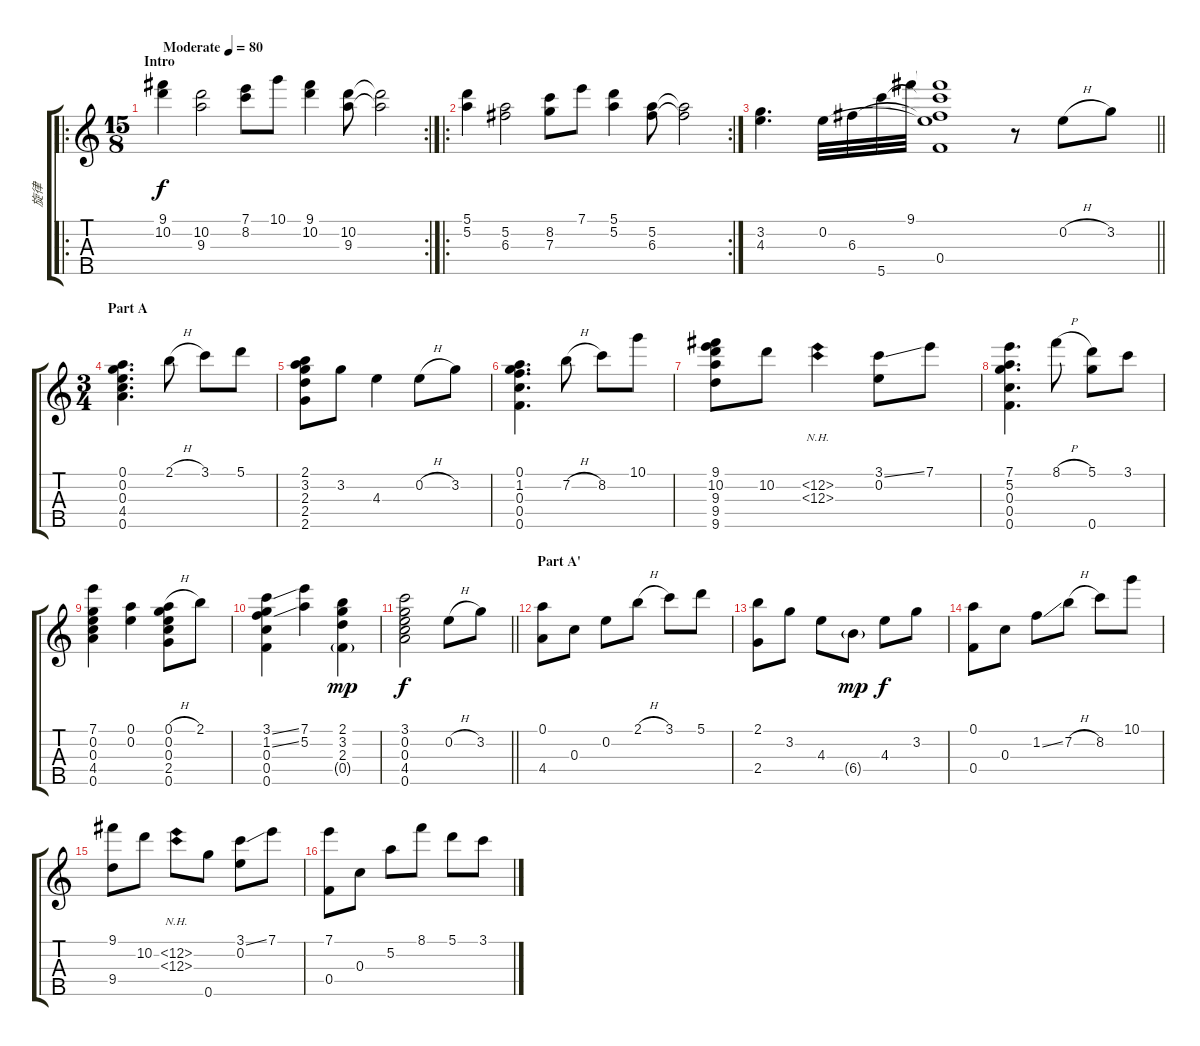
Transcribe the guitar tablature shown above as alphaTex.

\track ("旋律" "旋律") {instrument acousticguitarnylon}
\staff {score tabs}
\tuning (A4 E4 C4 F3 G4) {hide}
\ro
\rc 2
\ts (15 8)
\section ("" "Intro")
\tempo (80 "Moderate")
\clef g2
\ks c
(9.1 10.2).4{dy f instrument acousticguitarnylon} (10.2 9.3).2 (7.1 8.2).8 10.1.8 (9.1 10.2).4 (10.2 9.3).8 (10.2{t} 9.3{t}).2 |
\ro
\rc 2
(5.1 5.2).4 (5.2 6.3).2 (8.2 7.3).8 7.1.8 (5.1 5.2).4 (5.2 6.3).8 (5.2{t} 6.3{t}).2 |
\barLineRight lightlight
(3.2 4.3).4{d} 0.2.32 6.3.32 5.5.32 9.1.32 (9.1{t} 0.2{t} 6.3{t} 0.4 5.5{t}).1 r.8 0.2{h}.8 3.2.8 |
\ts (3 4)
\section ("" "Part A")
(0.1 0.2 0.3 4.4 0.5).4{d} 2.1{h}.8 3.1.8 5.1.8 |
(2.1 3.2 2.3 2.4 2.5).8 3.2.8 4.3.4 0.2{h}.8 3.2.8 |
(0.1 1.2 0.3 0.4 0.5).4{d} 7.2{h}.8 8.2.8 10.1.8 |
(9.1 10.2 9.3 9.4 9.5).8 10.2.8 (12.2{nh} 12.3{nh}).4 (3.1{ss} 0.2).8 7.1.8 |
(7.1 5.2 0.3 0.4 0.5).4{d} 8.1{h}.8 (5.1 0.5).8 3.1.8 |
(7.1 0.2 0.3 4.4 0.5).4 (0.1 0.2).4 (0.1{h} 0.2 0.3 2.4 0.5).8 2.1.8 |
(3.1{ss} 1.2{ss} 0.3 0.4 0.5).4 (7.1 5.2).4 (2.1 3.2 2.3 0.4{g}).4{dy mp} |
\barLineRight lightlight
(3.1 0.2 0.3 4.4 0.5).2{dy f} 0.2{h}.8 3.2.8 |
\section ("" "Part A'")
(0.1 4.4).8 0.3.8 0.2.8 2.1{h}.8 3.1.8 5.1.8 |
(2.1 2.4).8 3.2.8 4.3.8 6.4{g}.8{dy mp} 4.3.8{dy f} 3.2.8 |
(0.1 0.4).8 0.3.8 1.2{ss}.8 7.2{h}.8 8.2.8 10.1.8 |
(9.1 9.4).8 10.2.8 (12.2{nh} 12.3{nh}).8 0.5.8 (3.1{ss} 0.2).8 7.1.8 |
(7.1 0.4).8 0.3.8 5.2.8 8.1.8 5.1.8 3.1.8
